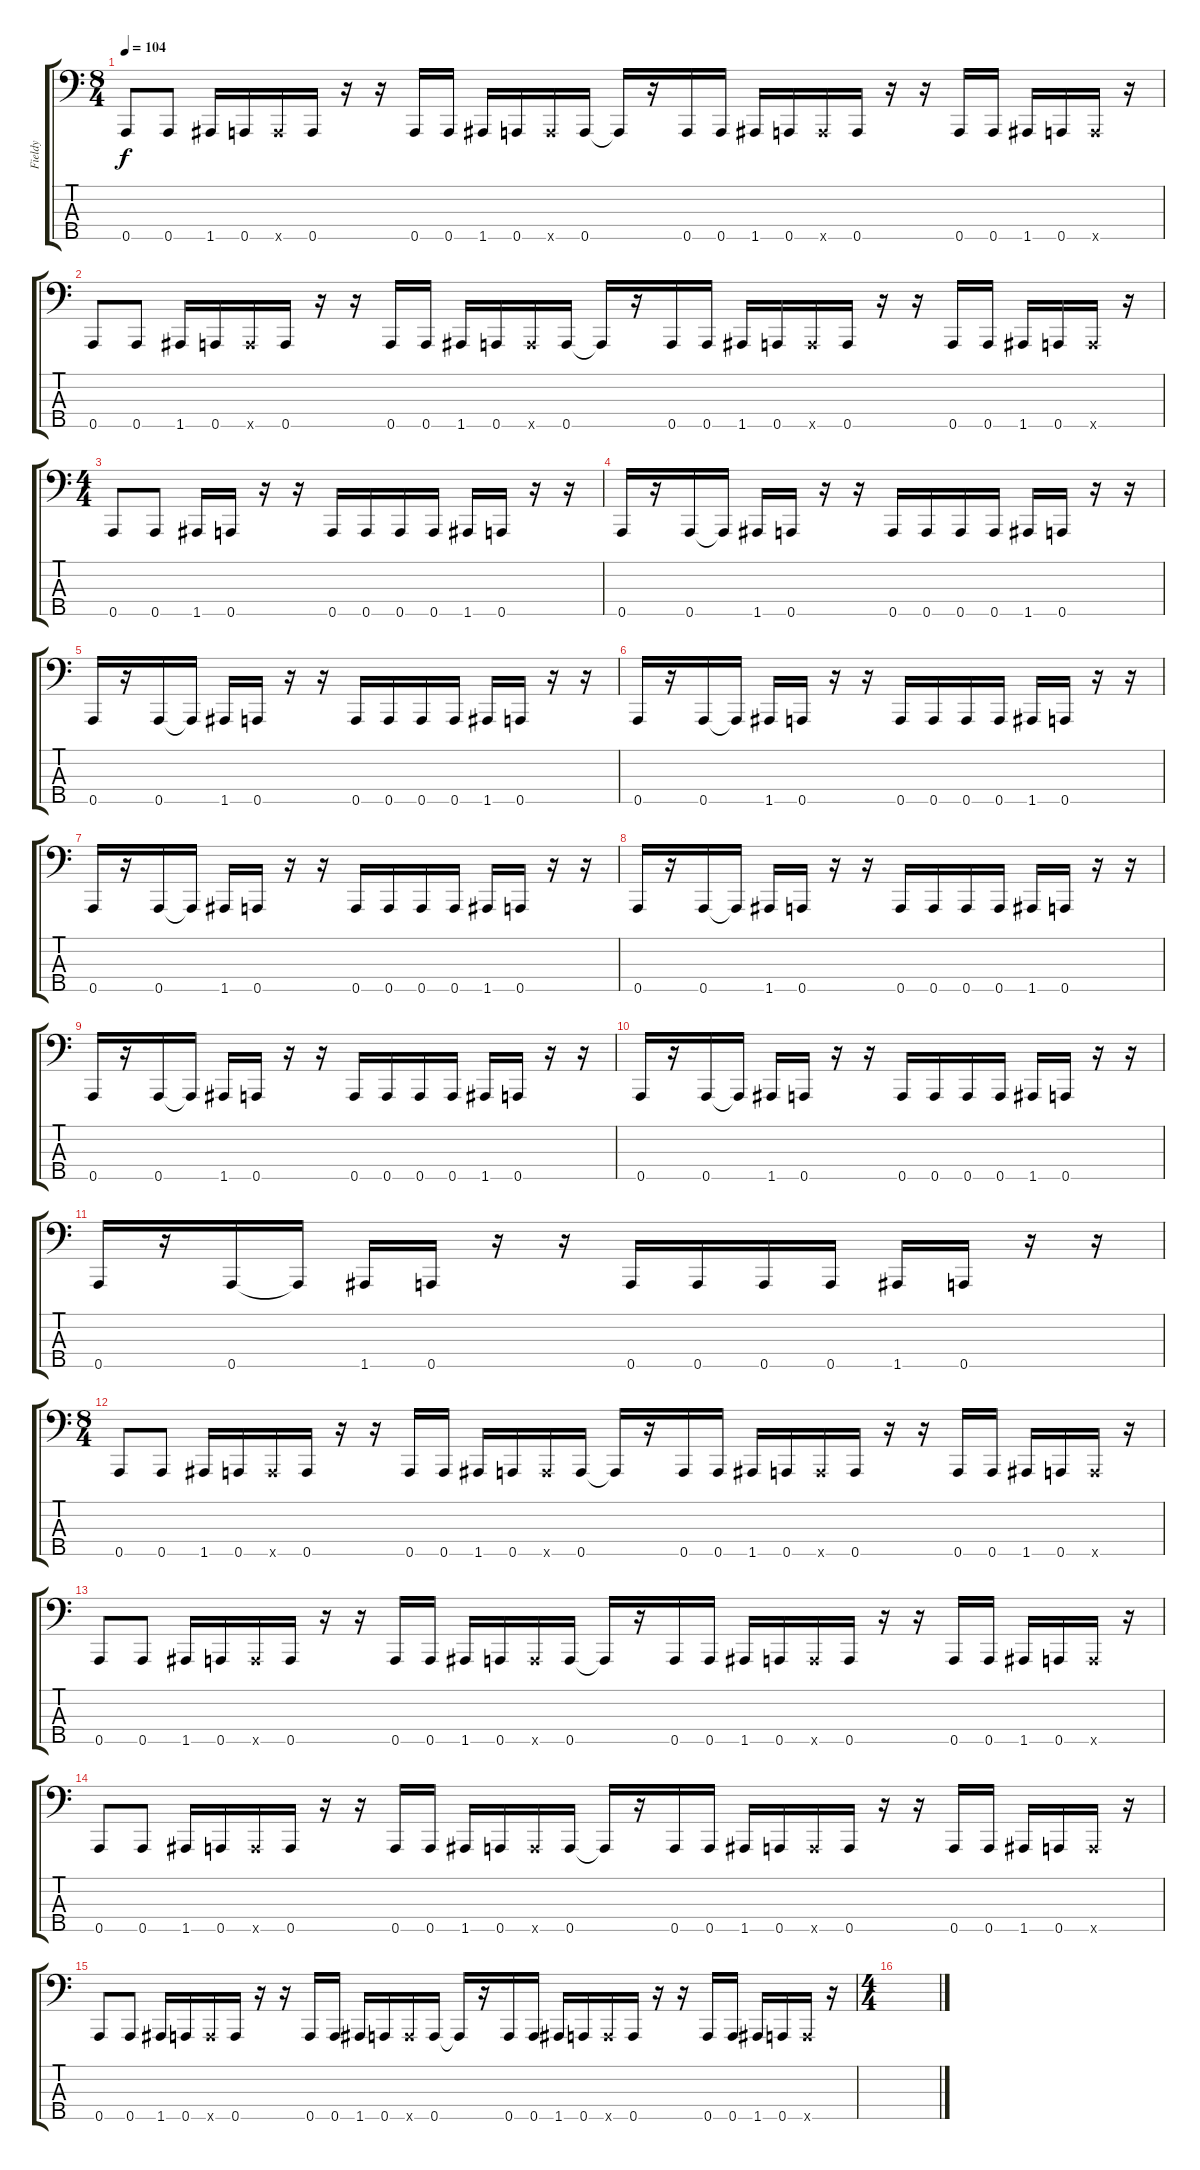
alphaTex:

\track ("Fieldy" "Fieldy") {instrument slapbass1}
\staff {score tabs}
\tuning (F2 C2 G1 D1 A0) {hide}
\ts (8 4)
\tempo 104
\clef f4
\ks c
0.5.8{dy f} 0.5.8 1.5.16 0.5.16 0.5{x}.16 0.5.16 r.16 r.16 0.5.16 0.5.16 1.5.16 0.5.16 0.5{x}.16 0.5.16 0.5{t}.16 r.16 0.5.16 0.5.16 1.5.16 0.5.16 0.5{x}.16 0.5.16 r.16 r.16 0.5.16 0.5.16 1.5.16 0.5.16 0.5{x}.16 r.16 |
0.5.8 0.5.8 1.5.16 0.5.16 0.5{x}.16 0.5.16 r.16 r.16 0.5.16 0.5.16 1.5.16 0.5.16 0.5{x}.16 0.5.16 0.5{t}.16 r.16 0.5.16 0.5.16 1.5.16 0.5.16 0.5{x}.16 0.5.16 r.16 r.16 0.5.16 0.5.16 1.5.16 0.5.16 0.5{x}.16 r.16 |
\ts (4 4)
0.5.8 0.5.8 1.5.16 0.5.16 r.16 r.16 0.5.16 0.5.16 0.5.16 0.5.16 1.5.16 0.5.16 r.16 r.16 |
0.5.16 r.16 0.5.16 0.5{t}.16 1.5.16 0.5.16 r.16 r.16 0.5.16 0.5.16 0.5.16 0.5.16 1.5.16 0.5.16 r.16 r.16 |
0.5.16 r.16 0.5.16 0.5{t}.16 1.5.16 0.5.16 r.16 r.16 0.5.16 0.5.16 0.5.16 0.5.16 1.5.16 0.5.16 r.16 r.16 |
0.5.16 r.16 0.5.16 0.5{t}.16 1.5.16 0.5.16 r.16 r.16 0.5.16 0.5.16 0.5.16 0.5.16 1.5.16 0.5.16 r.16 r.16 |
0.5.16 r.16 0.5.16 0.5{t}.16 1.5.16 0.5.16 r.16 r.16 0.5.16 0.5.16 0.5.16 0.5.16 1.5.16 0.5.16 r.16 r.16 |
0.5.16 r.16 0.5.16 0.5{t}.16 1.5.16 0.5.16 r.16 r.16 0.5.16 0.5.16 0.5.16 0.5.16 1.5.16 0.5.16 r.16 r.16 |
0.5.16 r.16 0.5.16 0.5{t}.16 1.5.16 0.5.16 r.16 r.16 0.5.16 0.5.16 0.5.16 0.5.16 1.5.16 0.5.16 r.16 r.16 |
0.5.16 r.16 0.5.16 0.5{t}.16 1.5.16 0.5.16 r.16 r.16 0.5.16 0.5.16 0.5.16 0.5.16 1.5.16 0.5.16 r.16 r.16 |
0.5.16 r.16 0.5.16 0.5{t}.16 1.5.16 0.5.16 r.16 r.16 0.5.16 0.5.16 0.5.16 0.5.16 1.5.16 0.5.16 r.16 r.16 |
\ts (8 4)
0.5.8 0.5.8 1.5.16 0.5.16 0.5{x}.16 0.5.16 r.16 r.16 0.5.16 0.5.16 1.5.16 0.5.16 0.5{x}.16 0.5.16 0.5{t}.16 r.16 0.5.16 0.5.16 1.5.16 0.5.16 0.5{x}.16 0.5.16 r.16 r.16 0.5.16 0.5.16 1.5.16 0.5.16 0.5{x}.16 r.16 |
0.5.8 0.5.8 1.5.16 0.5.16 0.5{x}.16 0.5.16 r.16 r.16 0.5.16 0.5.16 1.5.16 0.5.16 0.5{x}.16 0.5.16 0.5{t}.16 r.16 0.5.16 0.5.16 1.5.16 0.5.16 0.5{x}.16 0.5.16 r.16 r.16 0.5.16 0.5.16 1.5.16 0.5.16 0.5{x}.16 r.16 |
0.5.8 0.5.8 1.5.16 0.5.16 0.5{x}.16 0.5.16 r.16 r.16 0.5.16 0.5.16 1.5.16 0.5.16 0.5{x}.16 0.5.16 0.5{t}.16 r.16 0.5.16 0.5.16 1.5.16 0.5.16 0.5{x}.16 0.5.16 r.16 r.16 0.5.16 0.5.16 1.5.16 0.5.16 0.5{x}.16 r.16 |
0.5.8 0.5.8 1.5.16 0.5.16 0.5{x}.16 0.5.16 r.16 r.16 0.5.16 0.5.16 1.5.16 0.5.16 0.5{x}.16 0.5.16 0.5{t}.16 r.16 0.5.16 0.5.16 1.5.16 0.5.16 0.5{x}.16 0.5.16 r.16 r.16 0.5.16 0.5.16 1.5.16 0.5.16 0.5{x}.16 r.16 |
\ts (4 4)
